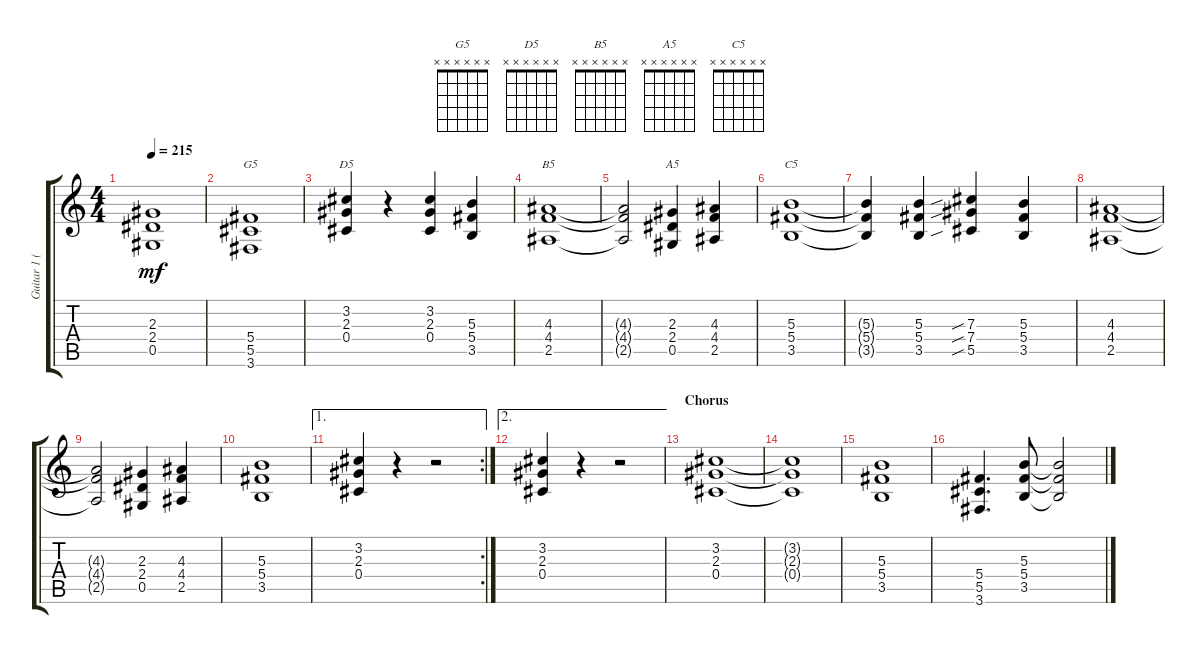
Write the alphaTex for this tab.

\track ("Guitar 1 (Slash)" "Guitar 1 (") {instrument overdrivenguitar}
\staff {score tabs}
\tuning (Eb4 Bb3 Gb3 Db3 Ab2 Eb2) {hide}
\chord ("G5" x x x x x x)
\chord ("D5" x x x x x x)
\chord ("B5" x x x x x x)
\chord ("A5" x x x x x x)
\chord ("C5" x x x x x x)
\ts (4 4)
\tempo 215
\clef g2
\ks c
(2.3{t} 2.4{t} 0.5{t}).1{dy mf} |
(5.4 5.5 3.6).1{ch "G5"} |
(3.2 2.3 0.4).4{ch "D5"} r.4 (3.2 2.3 0.4).4 (5.3 5.4 3.5).4 |
(4.3 4.4 2.5).1{ch "B5"} |
(4.3{t} 4.4{t} 2.5{t}).2 (2.3 2.4 0.5).4{ch "A5"} (4.3 4.4 2.5).4 |
(5.3 5.4 3.5).1{ch "C5"} |
(5.3{t} 5.4{t} 3.5{t}).4 (5.3 5.4 3.5).4 (7.3{sib} 7.4{sib} 5.5{sib}).4 (5.3 5.4 3.5).4 |
(4.3 4.4 2.5).1 |
(4.3{t} 4.4{t} 2.5{t}).2 (2.3 2.4 0.5).4 (4.3 4.4 2.5).4 |
(5.3 5.4 3.5).1 |
\ae 1
\rc 2
(3.2 2.3 0.4).4 r.4 r.2 |
\ae 2
(3.2 2.3 0.4).4 r.4 r.2 |
\section ("" "Chorus")
(3.2 2.3 0.4).1 |
(3.2{t} 2.3{t} 0.4{t}).1 |
(5.3 5.4 3.5).1 |
(5.4 5.5 3.6).4{d} (5.3 5.4 3.5).8 (5.3{t} 5.4{t} 3.5{t}).2
